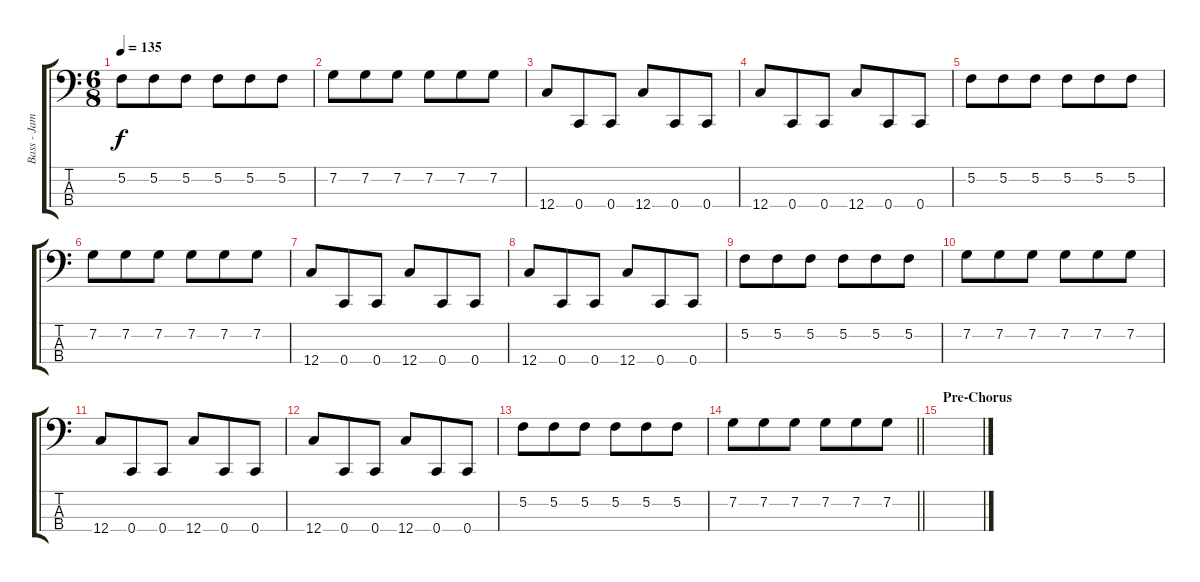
\track ("Bass - James Johnston" "Bass - Jam") {instrument electricbassfinger}
\staff {score tabs}
\tuning (F2 C2 G1 C1) {hide}
\ts (6 8)
\tempo 135
\clef f4
\ks c
5.2.8{dy f volume 14} 5.2.8 5.2.8 5.2.8 5.2.8 5.2.8 |
7.2.8 7.2.8 7.2.8 7.2.8 7.2.8 7.2.8 |
12.4.8{volume 16} 0.4.8 0.4.8 12.4.8 0.4.8 0.4.8 |
12.4.8 0.4.8 0.4.8 12.4.8 0.4.8 0.4.8 |
5.2.8{volume 14} 5.2.8 5.2.8 5.2.8 5.2.8 5.2.8 |
7.2.8 7.2.8 7.2.8 7.2.8 7.2.8 7.2.8 |
12.4.8{volume 16} 0.4.8 0.4.8 12.4.8 0.4.8 0.4.8 |
12.4.8 0.4.8 0.4.8 12.4.8 0.4.8 0.4.8 |
5.2.8{volume 14} 5.2.8 5.2.8 5.2.8 5.2.8 5.2.8 |
7.2.8 7.2.8 7.2.8 7.2.8 7.2.8 7.2.8 |
12.4.8{volume 16} 0.4.8 0.4.8 12.4.8 0.4.8 0.4.8 |
12.4.8 0.4.8 0.4.8 12.4.8 0.4.8 0.4.8 |
5.2.8{volume 14} 5.2.8 5.2.8 5.2.8 5.2.8 5.2.8 |
\barLineRight lightlight
7.2.8 7.2.8 7.2.8 7.2.8 7.2.8 7.2.8 |
\section ("" "Pre-Chorus")
